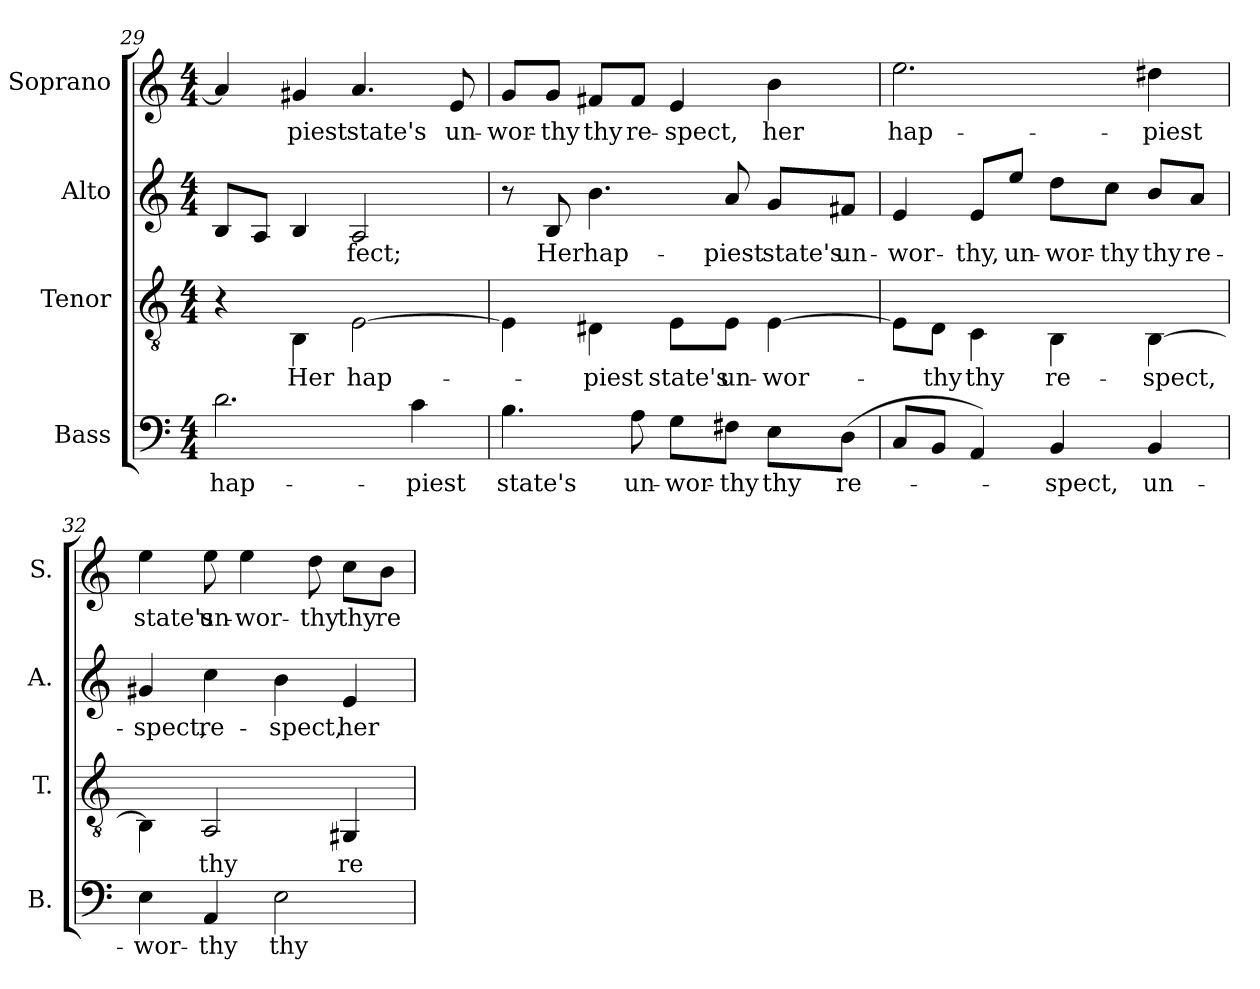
**kern	**text	**kern	**text	**kern	**text	**kern	**text
*part4	*part4	*part3	*part3	*part2	*part2	*part1	*part1
*staff4	*staff4	*staff3	*staff3	*staff2	*staff2	*staff1	*staff1
*I"Bass	*	*I"Tenor	*	*I"Alto	*	*I"Soprano	*
*I'B.	*	*I'T.	*	*I'A.	*	*I'S.	*
!!LO:LB:g=z
*clefF4	*	*clefGv2	*	*clefG2	*	*clefG2	*
*k[]	*	*k[]	*	*k[]	*	*k[]	*
*C:	*	*C:	*	*C:	*	*C:	*
*M4/4	*	*M4/4	*	*M4/4	*	*M4/4	*
=29	=29	=29	=29	=29	=29	=29	=29
!	!LO:LY:b:color=#000000	!	!	!	!	!	!
2.di\	hap-	4r	.	8Bi/L	.	4ai/]	.
.	.	.	.	8Ai/J	.	.	.
!	!	!	!LO:LY:b:color=#000000	!	!	!	!
!	!	!	!	!	!	!	!LO:LY:b:color=#000000
.	.	4BBi\	Her	4Bi/	.	4g#Xi/	-piest
!	!	!	!LO:LY:b:color=#000000	!	!	!	!
!	!	!	!	!	!LO:LY:b:color=#000000	!	!
!	!	!	!	!	!	!	!LO:LY:b:color=#000000
.	.	[2Ei\	hap-	2Ai/	-fect;	4.ai/	state's
!	!LO:LY:b:color=#000000	!	!	!	!	!	!
4ci\	-piest	.	.	.	.	.	.
!	!	!	!	!	!	!	!LO:LY:b:color=#000000
.	.	.	.	.	.	8ei/	un-
=30	=30	=30	=30	=30	=30	=30	=30
!	!LO:LY:b:color=#000000	!	!	!	!	!	!
!	!	!	!	!	!	!	!LO:LY:b:color=#000000
4.Bi\	state's	4Ei\]	.	8r	.	8gi/L	-wor-
!	!	!	!	!	!LO:LY:b:color=#000000	!	!
!	!	!	!	!	!	!	!LO:LY:b:color=#000000
.	.	.	.	8Bi/	Her	8gi/J	-thy
!	!	!	!LO:LY:b:color=#000000	!	!	!	!
!	!	!	!	!	!LO:LY:b:color=#000000	!	!
!	!	!	!	!	!	!	!LO:LY:b:color=#000000
.	.	4D#Xi\	-piest	4.bi\	hap-	8f#Xi/L	thy
!	!LO:LY:b:color=#000000	!	!	!	!	!	!
!	!	!	!	!	!	!	!LO:LY:b:color=#000000
8Ai\	un-	.	.	.	.	8f#i/J	re-
!	!LO:LY:b:color=#000000	!	!	!	!	!	!
!	!	!	!LO:LY:b:color=#000000	!	!	!	!
!	!	!	!	!	!	!	!LO:LY:b:color=#000000
8Gi\L	-wor-	8Ei\L	state's	.	.	4ei/	-spect,
!	!LO:LY:b:color=#000000	!	!	!	!	!	!
!	!	!	!LO:LY:b:color=#000000	!	!	!	!
!	!	!	!	!	!LO:LY:b:color=#000000	!	!
8F#Xi\J	-thy	8Ei\J	un-	8ai/	-piest	.	.
!	!LO:LY:b:color=#000000	!	!	!	!	!	!
!	!	!	!LO:LY:b:color=#000000	!	!	!	!
!	!	!	!	!	!LO:LY:b:color=#000000	!	!
!	!	!	!	!	!	!	!LO:LY:b:color=#000000
8Ei\L	thy	[4Ei\	-wor-	8gi/L	state's	4bi\	her
!	!LO:LY:b:color=#000000	!	!	!	!	!	!
!	!	!	!	!	!LO:LY:b:color=#000000	!	!
(8Di\J	re-	.	.	8f#Xi/J	un-	.	.
=31	=31	=31	=31	=31	=31	=31	=31
!	!	!	!	!	!LO:LY:b:color=#000000	!	!
!	!	!	!	!	!	!	!LO:LY:b:color=#000000
8Ci/L	.	8Ei\L]	.	4ei/	-wor-	2.eei\	hap-
!	!	!	!LO:LY:b:color=#000000	!	!	!	!
8BBi/J	.	8Di\J	-thy	.	.	.	.
!	!	!	!LO:LY:b:color=#000000	!	!	!	!
!	!	!	!	!	!LO:LY:b:color=#000000	!	!
4AAi/)	.	4Ci\	thy	8ei/L	-thy,	.	.
!	!	!	!	!	!LO:LY:b:color=#000000	!	!
.	.	.	.	8eei/J	un-	.	.
!	!LO:LY:b:color=#000000	!	!	!	!	!	!
!	!	!	!LO:LY:b:color=#000000	!	!	!	!
!	!	!	!	!	!LO:LY:b:color=#000000	!	!
4BBi/	-spect,	4BBi\	re-	8ddi\L	-wor-	.	.
!	!	!	!	!	!LO:LY:b:color=#000000	!	!
.	.	.	.	8cci\J	-thy	.	.
!	!LO:LY:b:color=#000000	!	!	!	!	!	!
!	!	!	!LO:LY:b:color=#000000	!	!	!	!
!	!	!	!	!	!LO:LY:b:color=#000000	!	!
!	!	!	!	!	!	!	!LO:LY:b:color=#000000
4BBi/	un-	[4BBi\	-spect,	8bi/L	thy	4dd#Xi\	-piest
!	!	!	!	!	!LO:LY:b:color=#000000	!	!
.	.	.	.	8ai/J	re-	.	.
=32	=32	=32	=32	=32	=32	=32	=32
!	!LO:LY:b:color=#000000	!	!	!	!	!	!
!	!	!	!	!	!LO:LY:b:color=#000000	!	!
!	!	!	!	!	!	!	!LO:LY:b:color=#000000
4Ei\	-wor-	4BBi\]	.	4g#Xi/	-spect,	4eei\	state's
!	!LO:LY:b:color=#000000	!	!	!	!	!	!
!	!	!	!LO:LY:b:color=#000000	!	!	!	!
!	!	!	!	!	!LO:LY:b:color=#000000	!	!
!	!	!	!	!	!	!	!LO:LY:b:color=#000000
4AAi/	-thy	2AAi/	thy	4cci\	re-	8eei\	un-
!	!	!	!	!	!	!	!LO:LY:b:color=#000000
.	.	.	.	.	.	4eei\	-wor-
!	!LO:LY:b:color=#000000	!	!	!	!	!	!
!	!	!	!	!	!LO:LY:b:color=#000000	!	!
2Ei\	thy	.	.	4bi\	-spect,	.	.
!	!	!	!	!	!	!	!LO:LY:b:color=#000000
.	.	.	.	.	.	8ddi\	-thy
!	!	!	!LO:LY:b:color=#000000	!	!	!	!
!	!	!	!	!	!LO:LY:b:color=#000000	!	!
!	!	!	!	!	!	!	!LO:LY:b:color=#000000
.	.	4GG#Xi/	re-	4ei/	her	8cci\L	thy
!	!	!	!	!	!	!	!LO:LY:b:color=#000000
.	.	.	.	.	.	8bi\J	re-
=	=	=	=	=	=	=	=
*-	*-	*-	*-	*-	*-	*-	*-
